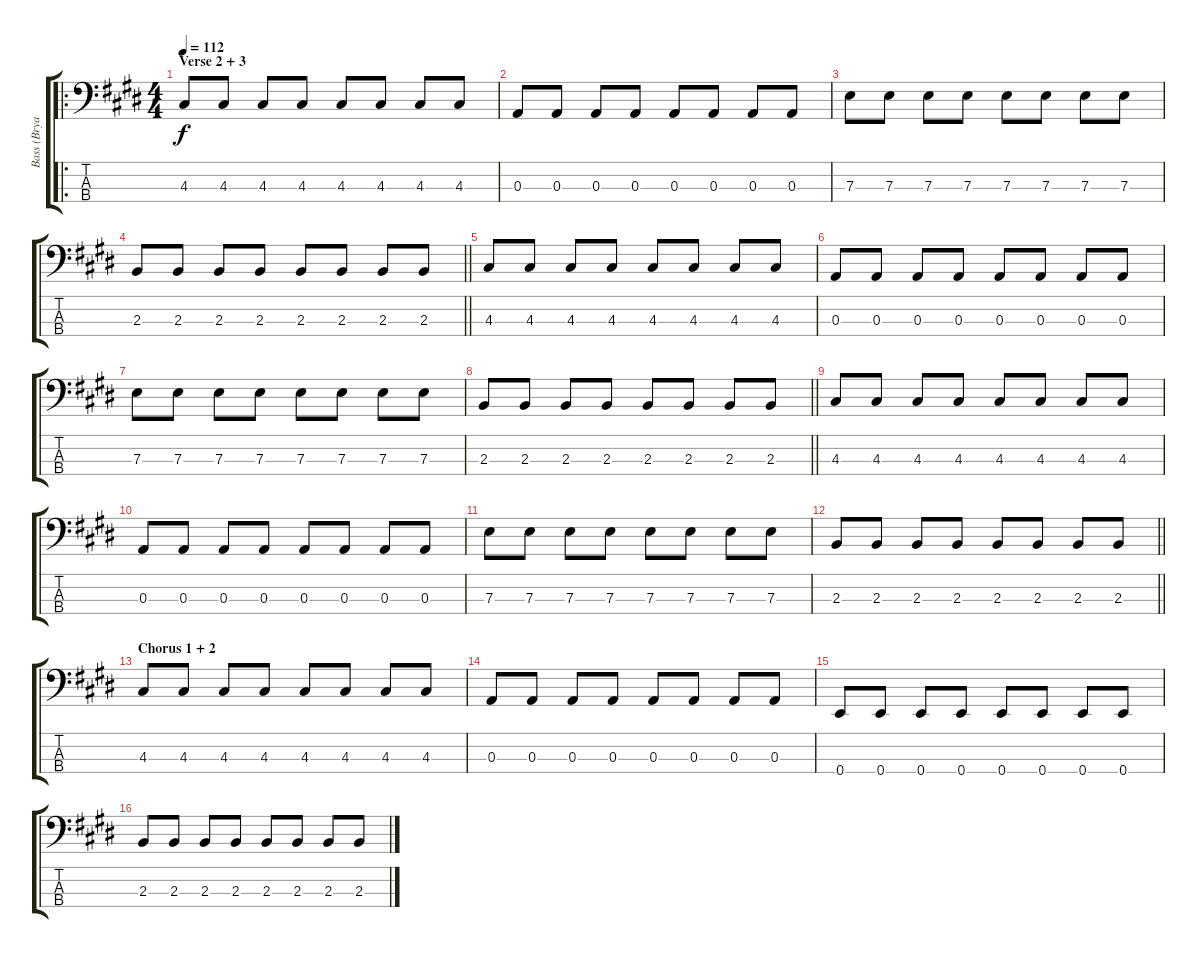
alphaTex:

\track ("Bass (Bryan)" "Bass (Brya") {instrument electricbasspick}
\staff {score tabs}
\tuning (G2 D2 A1 E1) {hide}
\ro
\ts (4 4)
\section ("" "Verse 2 + 3")
\tempo 112
\clef f4
\ks e
4.3.8{dy f} 4.3.8 4.3.8 4.3.8 4.3.8 4.3.8 4.3.8 4.3.8 |
0.3.8 0.3.8 0.3.8 0.3.8 0.3.8 0.3.8 0.3.8 0.3.8 |
7.3.8 7.3.8 7.3.8 7.3.8 7.3.8 7.3.8 7.3.8 7.3.8 |
\barLineRight lightlight
2.3.8 2.3.8 2.3.8 2.3.8 2.3.8 2.3.8 2.3.8 2.3.8 |
4.3.8 4.3.8 4.3.8 4.3.8 4.3.8 4.3.8 4.3.8 4.3.8 |
0.3.8 0.3.8 0.3.8 0.3.8 0.3.8 0.3.8 0.3.8 0.3.8 |
7.3.8 7.3.8 7.3.8 7.3.8 7.3.8 7.3.8 7.3.8 7.3.8 |
\barLineRight lightlight
2.3.8 2.3.8 2.3.8 2.3.8 2.3.8 2.3.8 2.3.8 2.3.8 |
4.3.8 4.3.8 4.3.8 4.3.8 4.3.8 4.3.8 4.3.8 4.3.8 |
0.3.8 0.3.8 0.3.8 0.3.8 0.3.8 0.3.8 0.3.8 0.3.8 |
7.3.8 7.3.8 7.3.8 7.3.8 7.3.8 7.3.8 7.3.8 7.3.8 |
\barLineRight lightlight
2.3.8 2.3.8 2.3.8 2.3.8 2.3.8 2.3.8 2.3.8 2.3.8 |
\section ("" "Chorus 1 + 2")
4.3.8 4.3.8 4.3.8 4.3.8 4.3.8 4.3.8 4.3.8 4.3.8 |
0.3.8 0.3.8 0.3.8 0.3.8 0.3.8 0.3.8 0.3.8 0.3.8 |
0.4.8 0.4.8 0.4.8 0.4.8 0.4.8 0.4.8 0.4.8 0.4.8 |
2.3.8 2.3.8 2.3.8 2.3.8 2.3.8 2.3.8 2.3.8 2.3.8
